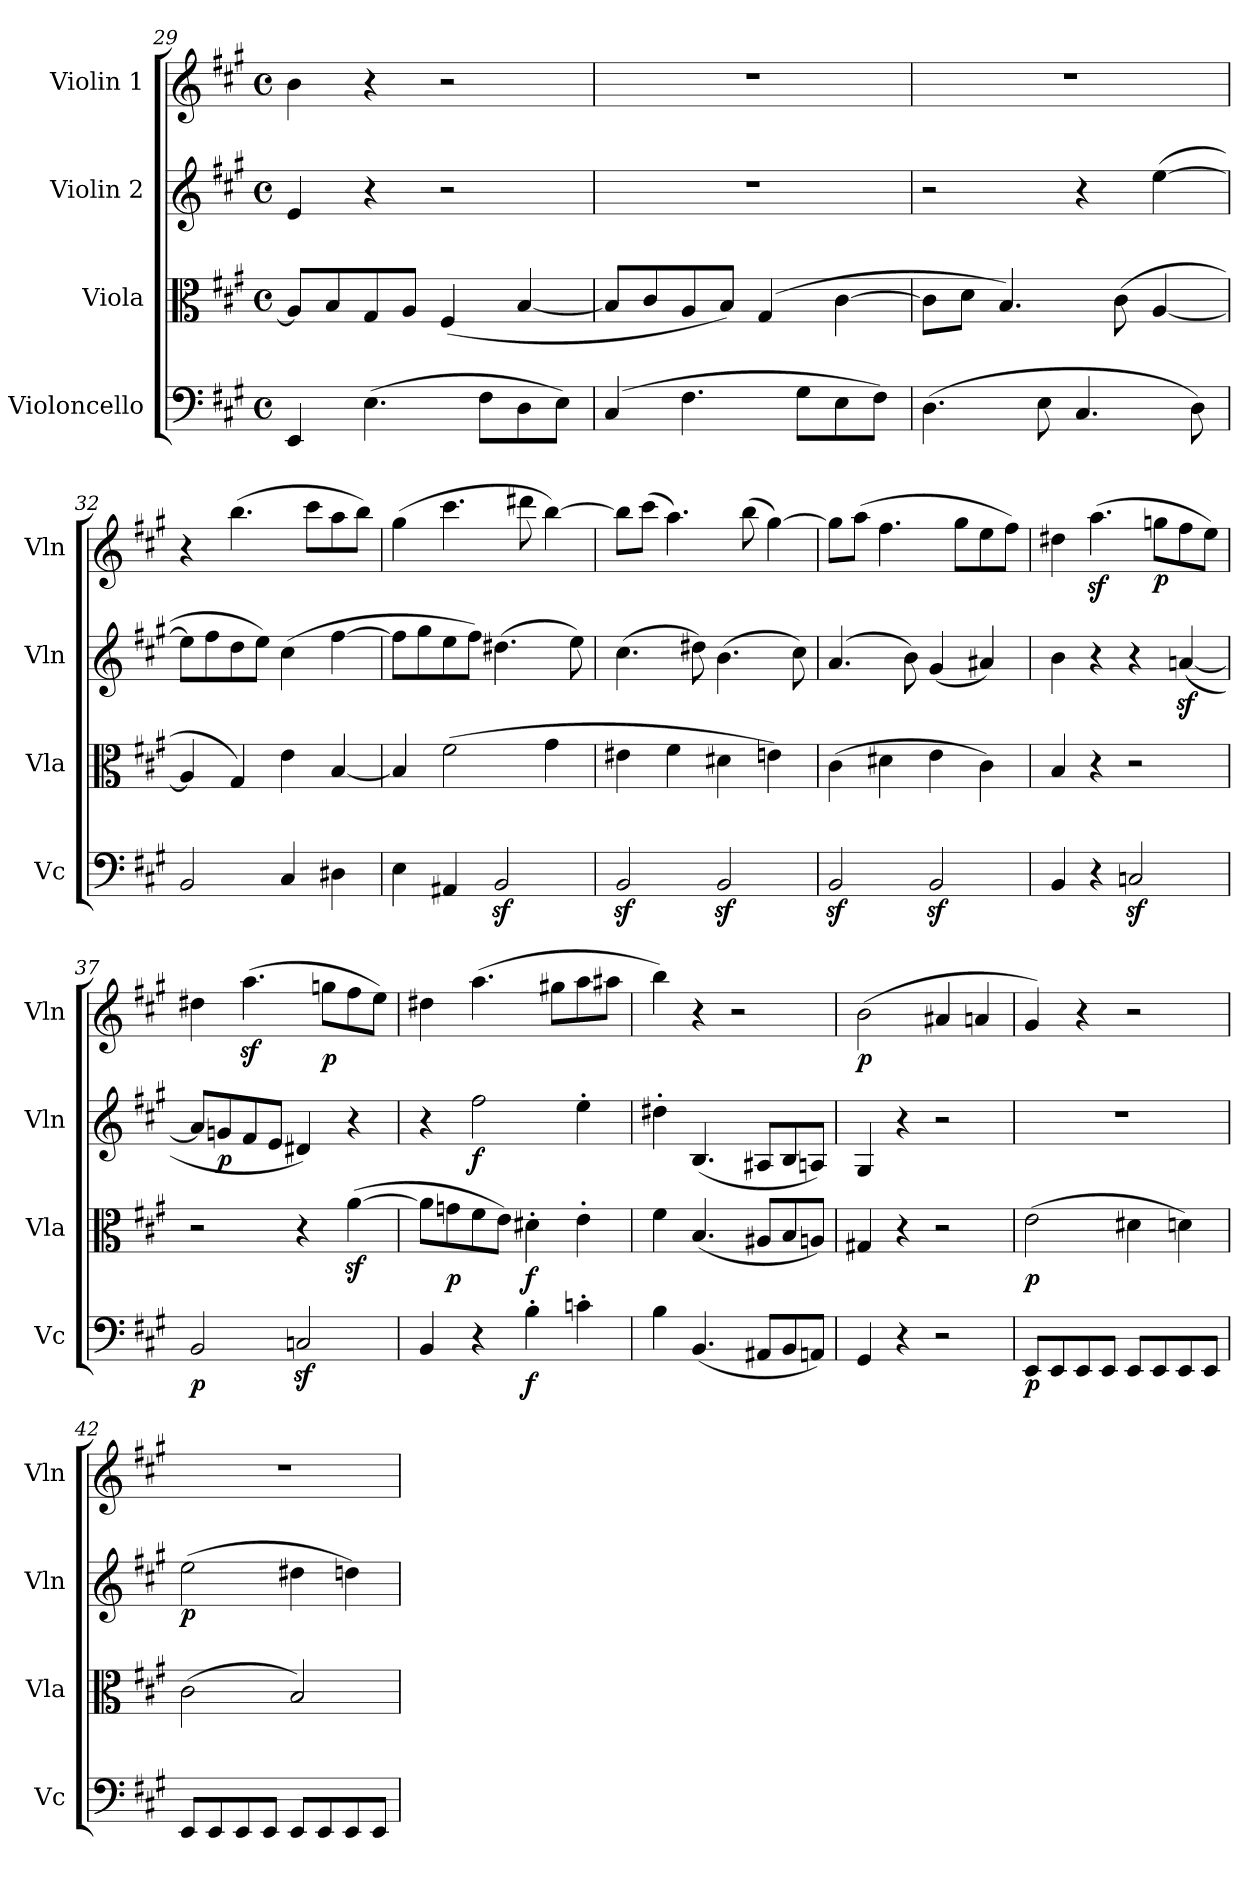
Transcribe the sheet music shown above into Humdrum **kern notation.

**kern	**dynam	**kern	**dynam	**kern	**dynam	**kern	**dynam
*part4	*part4	*part3	*part3	*part2	*part2	*part1	*part1
*staff4	*staff4	*staff3	*staff3	*staff2	*staff2	*staff1	*staff1
*I"Violoncello	*	*I"Viola	*	*I"Violin 2	*	*I"Violin 1	*
*I'Vc	*	*I'Vla	*	*I'Vln	*	*I'Vln	*
*clefF4	*	*clefC3	*	*clefG2	*	*clefG2	*
*k[f#c#g#]	*	*k[f#c#g#]	*	*k[f#c#g#]	*	*k[f#c#g#]	*
*M4/4	*	*M4/4	*	*M4/4	*	*M4/4	*
*met(c)	*	*met(c)	*	*met(c)	*	*met(c)	*
=29	=29	=29	=29	=29	=29	=29	=29
4EE/	.	8A/L]	.	4e/	.	4b\	.
.	.	8B/	.	.	.	.	.
(4.E\	.	8G#/	.	4r	.	4r	.
.	.	8A/J	.	.	.	.	.
.	.	(4F#/	.	2r	.	2r	.
8F#\L	.	.	.	.	.	.	.
8D\	.	[4B/	.	.	.	.	.
8E\J)	.	.	.	.	.	.	.
!!LO:PB:g=z
=30	=30	=30	=30	=30	=30	=30	=30
(4C#/	.	8B/L]	.	1r	.	1r	.
.	.	8c#/	.	.	.	.	.
4.F#\	.	8A/	.	.	.	.	.
.	.	8B/J)	.	.	.	.	.
.	.	(4G#/	.	.	.	.	.
8G#\L	.	.	.	.	.	.	.
8E\	.	[4c#\	.	.	.	.	.
8F#\J)	.	.	.	.	.	.	.
=31	=31	=31	=31	=31	=31	=31	=31
(4.D\	.	8c#\L]	.	2r	.	1r	.
.	.	8d\J	.	.	.	.	.
.	.	4.B/)	.	.	.	.	.
8E\	.	.	.	.	.	.	.
4.C#/	.	.	.	4r	.	.	.
.	.	(8c#\	.	.	.	.	.
.	.	[4A/	.	([4ee\	.	.	.
8D\)	.	.	.	.	.	.	.
!!LO:PB:g=z
=32	=32	=32	=32	=32	=32	=32	=32
2BB/	.	4A/]	.	8ee\L]	.	4r	.
.	.	.	.	8ff#\	.	.	.
.	.	4G#/)	.	8dd\	.	(4.bb\	.
.	.	.	.	8ee\J)	.	.	.
4C#/	.	4e\	.	(4cc#\	.	.	.
.	.	.	.	.	.	8ccc#\L	.
4D#X\	.	[4B/	.	[4ff#\	.	8aa\	.
.	.	.	.	.	.	8bb\J)	.
=33	=33	=33	=33	=33	=33	=33	=33
4E\	.	4B/]	.	8ff#\L]	.	(4gg#\	.
.	.	.	.	8gg#\	.	.	.
4AA#X/	.	(2f#\	.	8ee\	.	4.ccc#\	.
.	.	.	.	8ff#\J)	.	.	.
2BBz</	.	.	.	(4.dd#X\	.	.	.
.	.	.	.	.	.	8ddd#X\	.
.	.	4g#\	.	.	.	[4bb\)	.
.	.	.	.	8ee\)	.	.	.
=34	=34	=34	=34	=34	=34	=34	=34
2BBz</	.	4e#X\	.	(4.cc#\	.	8bb\L]	.
.	.	.	.	.	.	(8ccc#\J	.
.	.	4f#\	.	.	.	4.aa\)	.
.	.	.	.	8dd#X\)	.	.	.
2BBz</	.	4d#X\	.	(4.b\	.	.	.
.	.	.	.	.	.	(8bb\	.
.	.	4en\)	.	.	.	[4gg#\)	.
.	.	.	.	8cc#\)	.	.	.
=35	=35	=35	=35	=35	=35	=35	=35
2BBz</	.	(4c#\	.	(4.a/	.	8gg#\L]	.
.	.	.	.	.	.	(8aa\J	.
.	.	4d#X\	.	.	.	4.ff#\	.
.	.	.	.	8b\)	.	.	.
2BBz</	.	4e\	.	(4g#/	.	.	.
.	.	.	.	.	.	8gg#\L	.
.	.	4c#\)	.	4a#X/)	.	8ee\	.
.	.	.	.	.	.	8ff#\J)	.
=36	=36	=36	=36	=36	=36	=36	=36
4BB/	.	4B/	.	4b\	.	4dd#X\	.
4r	.	4r	.	4r	.	(4.aaz<\	.
2Cnz</	.	2r	.	4r	.	.	.
!	!	!	!	!	!	!	!LO:DY:b
.	.	.	.	.	.	8ggn\L	p
.	.	.	.	([4anz</	.	8ff#\	.
.	.	.	.	.	.	8ee\J)	.
=37	=37	=37	=37	=37	=37	=37	=37
!	!LO:DY:b	!	!	!	!	!	!
2BB/	p	2r	.	8a/L]	.	4dd#X\	.
!	!	!	!	!	!LO:DY:b	!	!
.	.	.	.	8gn/	p	.	.
.	.	.	.	8f#/	.	(4.aaz<\	.
.	.	.	.	8e/J	.	.	.
2Cnz</	.	4r	.	4d#X/)	.	.	.
!	!	!	!	!	!	!	!LO:DY:b
.	.	.	.	.	.	8ggn\L	p
.	.	([4az<\	.	4r	.	8ff#\	.
.	.	.	.	.	.	8ee\J)	.
!!LO:LB:g=z
=38	=38	=38	=38	=38	=38	=38	=38
4BB/	.	8a\L]	.	4r	.	4dd#X\	.
!	!	!	!LO:DY:b	!	!	!	!
.	.	8gn\	p	.	.	.	.
!	!	!	!	!	!LO:DY:b	!	!
4r	.	8f#\	.	2ff#\	f	(4.aa\	.
.	.	8e\J)	.	.	.	.	.
!	!LO:DY:b	!	!LO:DY:b	!	!	!	!
4B'\	f	4d#X'\	f	.	.	.	.
.	.	.	.	.	.	8gg#X\L	.
4cn'\	.	4e'\	.	4ee'\	.	8aa\	.
.	.	.	.	.	.	8aa#X\J	.
=39	=39	=39	=39	=39	=39	=39	=39
4B\	.	4f#\	.	4dd#X'\	.	4bb\)	.
(4.BB/	.	(4.B/	.	(4.B/	.	4r	.
.	.	.	.	.	.	2r	.
8AA#X/L	.	8A#X/L	.	8A#X/L	.	.	.
8BB/	.	8B/	.	8B/	.	.	.
8AAn/J)	.	8An/J)	.	8An/J)	.	.	.
=40	=40	=40	=40	=40	=40	=40	=40
!	!	!	!	!	!	!	!LO:DY:b
4GG#/	.	4G#X/	.	4G#/	.	(2b\	p
4r	.	4r	.	4r	.	.	.
2r	.	2r	.	2r	.	4a#X/	.
.	.	.	.	.	.	4an/	.
!!LO:LB:g=z
=41	=41	=41	=41	=41	=41	=41	=41
!	!LO:DY:b	!	!LO:DY:b	!	!	!	!
8EE/L	p	(2e\	p	1r	.	4g#/)	.
8EE/	.	.	.	.	.	.	.
8EE/	.	.	.	.	.	4r	.
8EE/J	.	.	.	.	.	.	.
8EE/L	.	4d#X\	.	.	.	2r	.
8EE/	.	.	.	.	.	.	.
8EE/	.	4dn\)	.	.	.	.	.
8EE/J	.	.	.	.	.	.	.
=42	=42	=42	=42	=42	=42	=42	=42
!	!	!	!	!	!LO:DY:b	!	!
8EE/L	.	(2c#\	.	(2ee\	p	1r	.
8EE/	.	.	.	.	.	.	.
8EE/	.	.	.	.	.	.	.
8EE/J	.	.	.	.	.	.	.
8EE/L	.	2B/)	.	4dd#X\	.	.	.
8EE/	.	.	.	.	.	.	.
8EE/	.	.	.	4ddn\)	.	.	.
8EE/J	.	.	.	.	.	.	.
=	=	=	=	=	=	=	=
*-	*-	*-	*-	*-	*-	*-	*-
